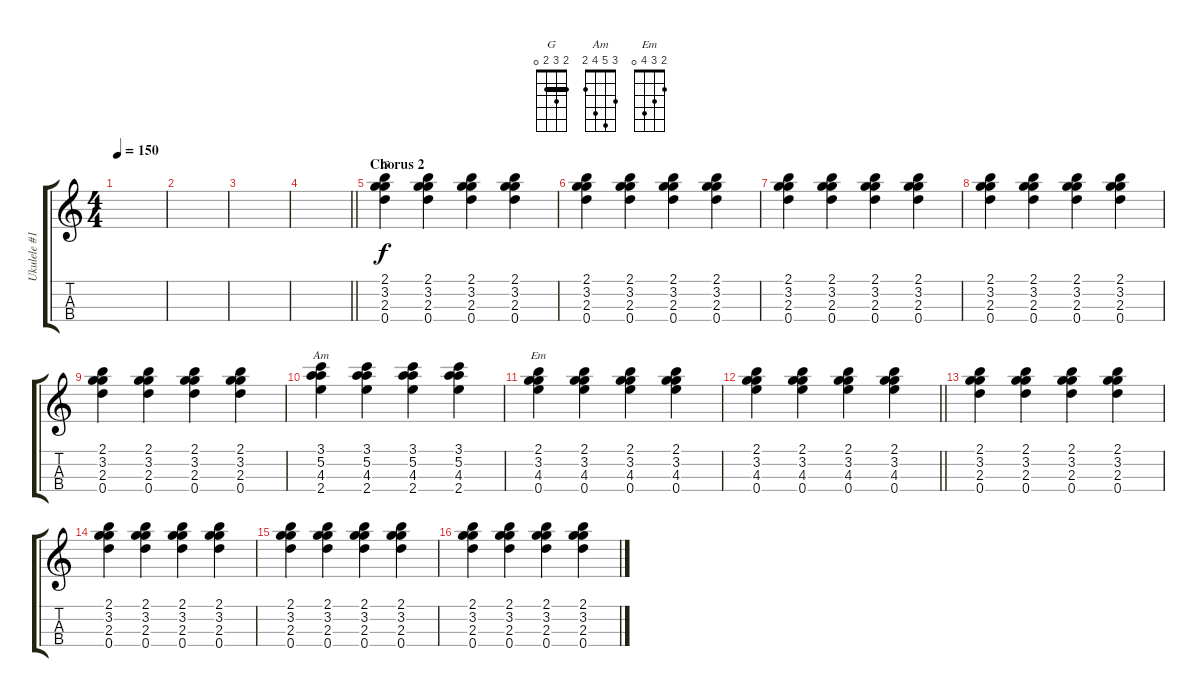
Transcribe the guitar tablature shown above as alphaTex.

\track ("Ukulele #1" "Ukulele #1") {instrument acousticguitarnylon}
\staff {score tabs}
\tuning (A4 E4 C4 G4) {hide}
\chord ("G" 2 3 2 0) {barre 2}
\chord ("Am" 3 5 4 2)
\chord ("Em" 2 3 4 0)
\ts (4 4)
\tempo 150
\clef g2
\ks c
|
|
|
\barLineRight lightlight
|
\section ("" "Chorus 2")
(2.1 3.2 2.3 0.4).4{ch "G"} (2.1 3.2 2.3 0.4).4 (2.1 3.2 2.3 0.4).4 (2.1 3.2 2.3 0.4).4 |
(2.1 3.2 2.3 0.4).4 (2.1 3.2 2.3 0.4).4 (2.1 3.2 2.3 0.4).4 (2.1 3.2 2.3 0.4).4 |
(2.1 3.2 2.3 0.4).4 (2.1 3.2 2.3 0.4).4 (2.1 3.2 2.3 0.4).4 (2.1 3.2 2.3 0.4).4 |
(2.1 3.2 2.3 0.4).4 (2.1 3.2 2.3 0.4).4 (2.1 3.2 2.3 0.4).4 (2.1 3.2 2.3 0.4).4 |
(2.1 3.2 2.3 0.4).4 (2.1 3.2 2.3 0.4).4 (2.1 3.2 2.3 0.4).4 (2.1 3.2 2.3 0.4).4 |
(3.1 5.2 4.3 2.4).4{ch "Am"} (3.1 5.2 4.3 2.4).4 (3.1 5.2 4.3 2.4).4 (3.1 5.2 4.3 2.4).4 |
(2.1 3.2 4.3 0.4).4{ch "Em"} (2.1 3.2 4.3 0.4).4 (2.1 3.2 4.3 0.4).4 (2.1 3.2 4.3 0.4).4 |
\barLineRight lightlight
(2.1 3.2 4.3 0.4).4 (2.1 3.2 4.3 0.4).4 (2.1 3.2 4.3 0.4).4 (2.1 3.2 4.3 0.4).4 |
(2.1 3.2 2.3 0.4).4 (2.1 3.2 2.3 0.4).4 (2.1 3.2 2.3 0.4).4 (2.1 3.2 2.3 0.4).4 |
(2.1 3.2 2.3 0.4).4 (2.1 3.2 2.3 0.4).4 (2.1 3.2 2.3 0.4).4 (2.1 3.2 2.3 0.4).4 |
(2.1 3.2 2.3 0.4).4 (2.1 3.2 2.3 0.4).4 (2.1 3.2 2.3 0.4).4 (2.1 3.2 2.3 0.4).4 |
(2.1 3.2 2.3 0.4).4 (2.1 3.2 2.3 0.4).4 (2.1 3.2 2.3 0.4).4 (2.1 3.2 2.3 0.4).4
